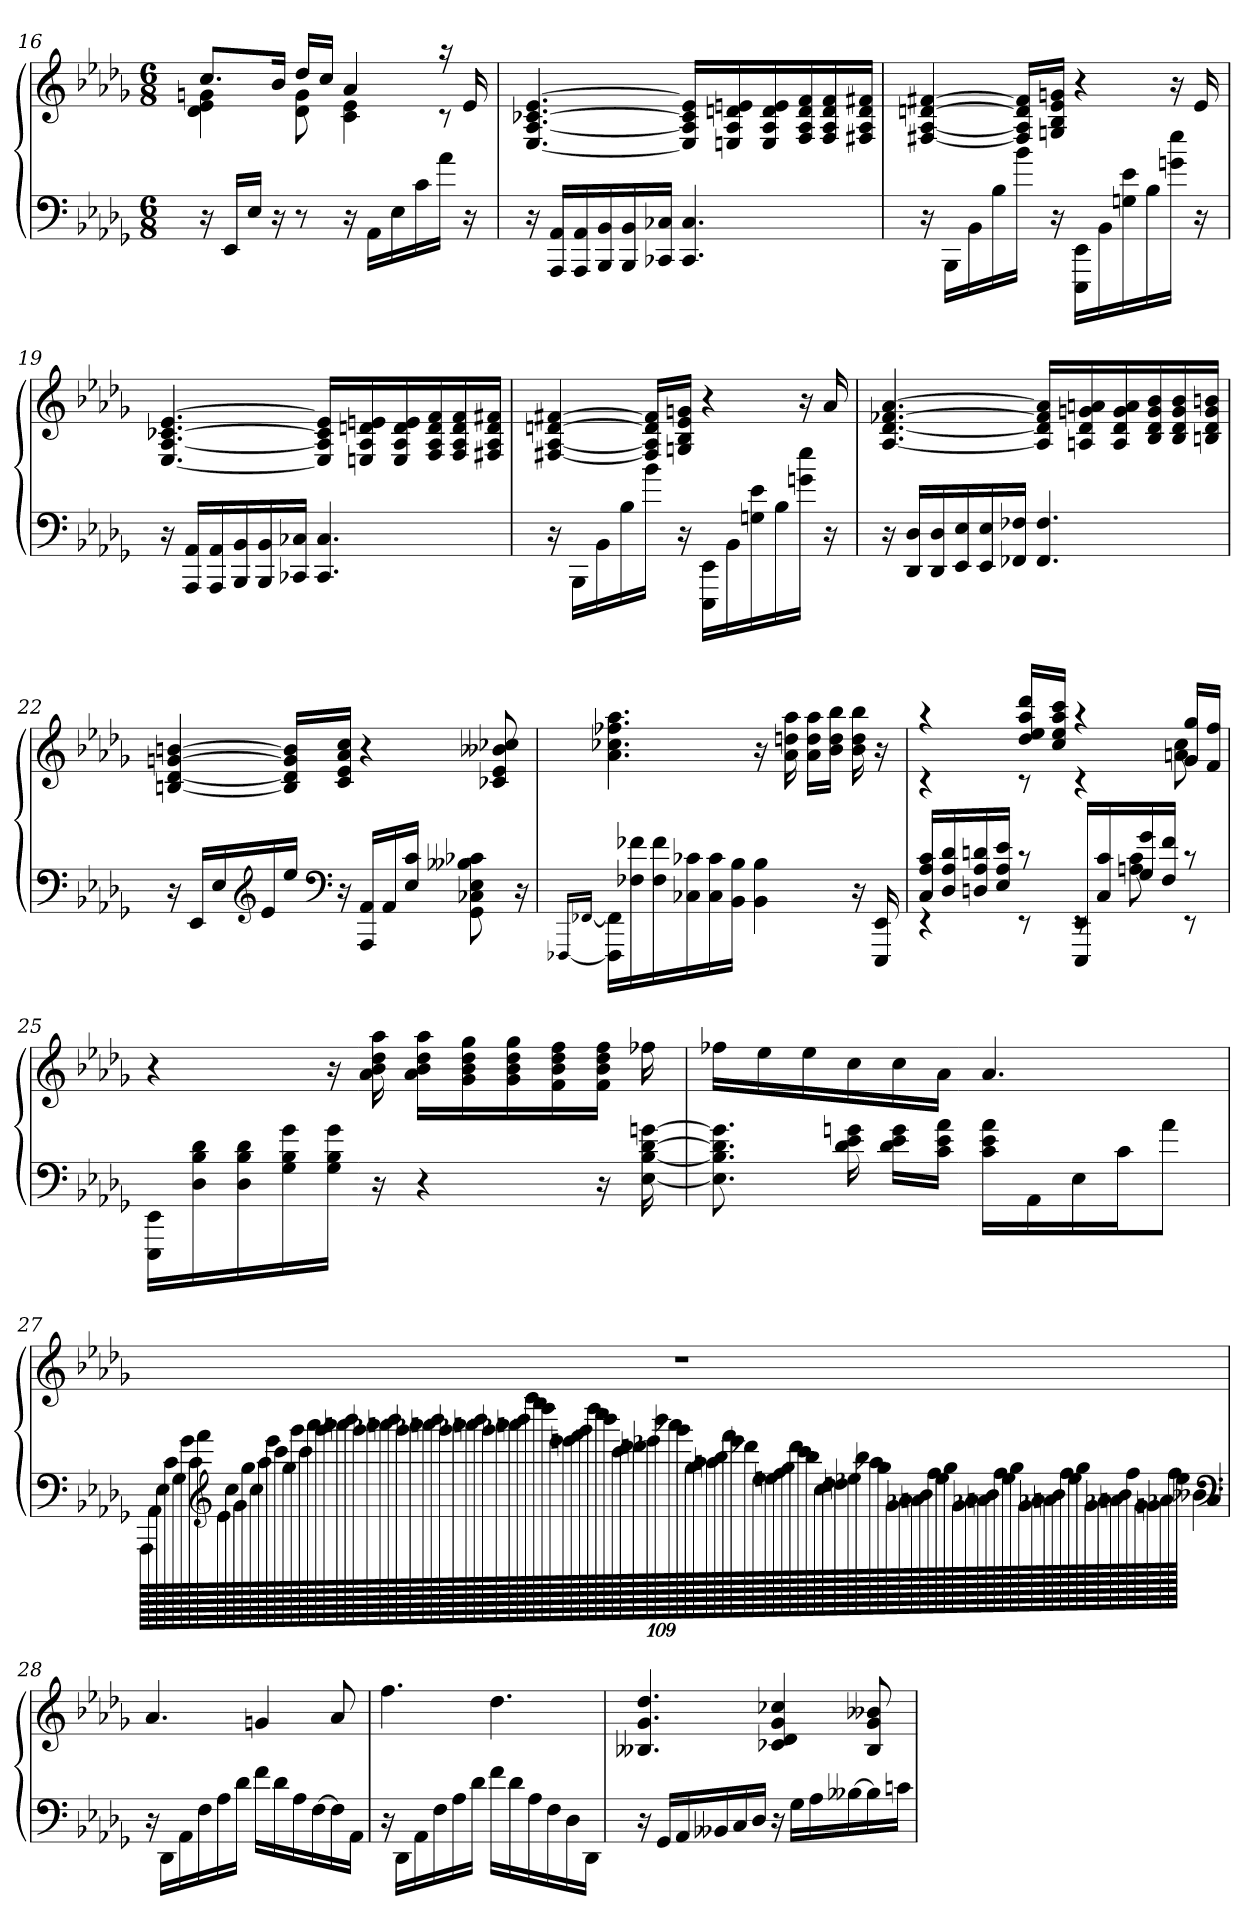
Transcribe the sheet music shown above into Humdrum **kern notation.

**kern	**kern
*part1	*part1
*staff2	*staff1
*clefF4	*clefG2
*k[b-e-a-d-g-]	*k[b-e-a-d-g-]
*D-:	*D-:
*M6/8	*M6/8
=16	=16
*	*^
16r	8.ccL	4d- 4e- 4gn
16EE-LL	.	.
16E-JJ	.	.
16r	16b-Jk	.
8r	16dd-LL	8d- 8g
.	16ccJJ	.
16r	4a-	4c 4e-
16AA-LL	.	.
16E-	.	.
16c	.	.
16a-JJ	16raa	8rc
16r	16e-	.
*	*v	*v
=17	=17
16r	[4.E- [4.A- [4.c-X [4.e-
16AAA- 16AA-LL	.
16AAA- 16AA-	.
16BBB- 16BB-	.
16BBB- 16BB-	.
16CC-X 16C-XJJ	.
4.CC- 4.C-	16E-] 16A-] 16c-] 16e-]LL
.	16En 16A- 16dn 16en
.	16E 16A- 16d 16e
.	16F 16A- 16d 16f
.	16F 16A- 16d 16f
.	16F#X 16A- 16d 16f#XJJ
=18	=18
16r	[4F#X [4A- [4dn [4f#X
16BBB-LL	.
16BB-	.
16B-	.
16b-JJ	16F#] 16A-] 16d] 16f#]LL
16r	16Gn 16B- 16e- 16gnJJ
16EEE- 16EE-LL	4r
16BB-	.
16Gn 16e-	.
16B-	.
16gn 16ee-JJ	16r
16r	16e-
=19	=19
16r	[4.E- [4.A- [4.c-X [4.e-
16AAA- 16AA-LL	.
16AAA- 16AA-	.
16BBB- 16BB-	.
16BBB- 16BB-	.
16CC-X 16C-XJJ	.
4.CC- 4.C-	16E-] 16A-] 16c-] 16e-]LL
.	16En 16A- 16dn 16en
.	16E 16A- 16d 16e
.	16F 16A- 16d 16f
.	16F 16A- 16d 16f
.	16F#X 16A- 16d 16f#XJJ
=20	=20
16r	[4F#X [4A- [4dn [4f#X
16BBB-LL	.
16BB-	.
16B-	.
16b-JJ	16F#] 16A-] 16d] 16f#]LL
16r	16Gn 16B- 16e- 16gnJJ
16EEE- 16EE-LL	4r
16BB-	.
16Gn 16e-	.
16B-	.
16gn 16ee-JJ	16r
16r	16a-
=21	=21
16r	[4.A- [4.d- [4.f-X [4.a-
16DD- 16D-LL	.
16DD- 16D-	.
16EE- 16E-	.
16EE- 16E-	.
16FF-X 16F-XJJ	.
4.FF- 4.F-	16A-] 16d-] 16f-] 16a-]LL
.	16An 16d- 16gn 16an
.	16A 16d- 16g 16a
.	16B- 16d- 16g 16b-
.	16B- 16d- 16g 16b-
.	16Bn 16d- 16g 16bnJJ
=22	=22
16r	[4Bn [4d- [4gn [4bn
16EE-LL	.
16E-	.
*clefG2	*
16e-	.
16ee-JJ	16B] 16d-] 16g] 16b]LL
*clefF4	*
16r	16c 16e- 16a- 16ccJJ
16AAA- 16AA-LL	4r
16AA-	.
16E- 16cJJ	.
8GG- 8C-X 8E- 8B--X 8c-X	.
.	8c-X 8e- 8b--X 8cc-X
16r	.
=23	=23
[16qqFFF-X/LL	.
[16qqFF-X/JJ	.
16FFF-] 16FF-]LL	4.a- 4.cc-X 4.ff-X 4.aa-
16F-X 16f-X	.
16F- 16f-	.
16C-X 16c-X	.
16C- 16c-	.
16BB- 16B-JJ	.
4BB- 4B-	16r
.	16a- 16ddn 16aa-
.	16a- 16dd 16aa-LL
.	16b- 16dd 16bb-JJ
16r	16b- 16dd 16bb-
16EEE- 16EE-	16r
=24	=24
*^	*^
16C 16A- 16cLL	4rEE	4raa	4rc
16D- 16A- 16d-	.	.	.
16Dn 16A- 16dn	.	.	.
16E- 16A- 16e-JJ	.	.	.
8rc	8rEE	16dd- 16ee- 16aa- 16ddd-LL	8rc
.	.	16cc 16ee- 16aa- 16cccJJ	.
16EEE- 16EE-LL	8rEE	4raa	4rc
16C 16c	.	.	.
16G- 16g-	8An 8c	.	.
16F 16fJJ	.	.	.
8rc	8rEE	16g- 16gg-LL	8an 8cc
.	.	16f 16ffJJ	.
*v	*v	*	*
*	*v	*v
=25	=25
16EEE- 16EE-LL	4r
16D- 16B- 16d-	.
16D- 16B- 16d-	.
16G- 16B- 16g-	.
16G- 16B- 16g-JJ	16r
16r	16a- 16b- 16dd- 16aa-
4r	16a- 16b- 16dd- 16aa-LL
.	16g- 16b- 16dd- 16gg-
.	16g- 16b- 16dd- 16gg-
.	16f 16b- 16dd- 16ff
16r	16f 16b- 16dd- 16ffJJ
[16E- [16B- [16d- [16gn	16ff-X
=26	=26
8.E-] 8.B-] 8.d-] 8.g]	16ff-XLL
.	16ee-
.	16ee-
16d- 16e- 16gn	16cc
16d- 16e- 16gLL	16cc
16c 16e- 16a-JJ	16a-JJ
16c 16e- 16a-LL	4.a-
16AA-	.
16E-	.
16cJ	.
8a-J	.
=27	=27
436AAA-LLLLLL	2.r
436AA-	.
436E-	.
436c	.
436G-	.
436g-	.
436c	.
436a-	.
*clefG2	*
436e-	.
436cc	.
436g-	.
436gg-	.
436cc	.
436aa-	.
436eee-	.
436ccc	.
436gg-	.
436ggg-	.
436ccc	.
436aaa-	.
436ggg-	.
436aaa-	.
436aaan	.
436bbb-	.
436ggg-	.
436aaa-X	.
436aaan	.
436bbb-	.
436ggg-	.
436aaa-X	.
436aaan	.
436bbb-	.
436ggg-	.
436aaa-X	.
436aaan	.
436bbb-	.
436ggg-	.
436aaa-X	.
436aaan	.
436bbb-	.
436ffff	.
436eeee-	.
436dddd-	.
436eee-	.
436eeen	.
436fff	.
436ggg-	.
436dddd-	.
436cccc	.
436bbb-	.
436ccc	.
436ddd-	.
436dddn	.
436eee-X	.
436bbb-	.
436aaa-X	.
436ggg-	.
436gg-	.
436aa-	.
436aan	.
436bb-	.
436fff	.
436eee-	.
436ddd-X	.
436ee-	.
436een	.
436ff	.
436gg-	.
436ddd-	.
436ccc	.
436bb-	.
436cc	.
436dd-	.
436ddn	.
436ee-X	.
436bb-	.
436aa-X	.
436gg-	.
436g-	.
436a-X	.
436an	.
436b-	.
436ff	.
436ee-	.
436gg-	.
436g-	.
436a-X	.
436an	.
436b-	.
436ff	.
436ee-	.
436gg-	.
436g-	.
436a-X	.
436an	.
436b-	.
436ff	.
436ee-	.
436gg-	.
436g-	.
436a-X	.
436an	.
436b-	.
436ff	.
436g-	.
436gn	.
436a-X	.
436ff	.
436ee-JJJJJJ	.
4b--X	.
4a-	.
*clefF4	*
=28	=28
16r	4.a-
16DD-LL	.
16AA-	.
16F	.
16A-	.
16d-JJ	.
16fLL	4gn
16d-	.
16A-	.
[16F	.
16F]	8a-
16AA-JJ	.
=29	=29
16r	4.ff
16DD-LL	.
16AA-	.
16F	.
16A-	.
16d-JJ	.
16fLL	4.dd-
16d-	.
16A-	.
16F	.
16D-	.
16DD-JJ	.
=30	=30
16r	4.B--X 4.g- 4.dd-
16GG-LL	.
16AA-	.
16BB--X	.
16C	.
16D-JJ	.
16r	4c-X 4d- 4g- 4cc-X
16G-LL	.
16A-	.
[16B--X	.
16B--]	8B-- 8g- 8b--X
16cnJJ	.
=	=
*-	*-
